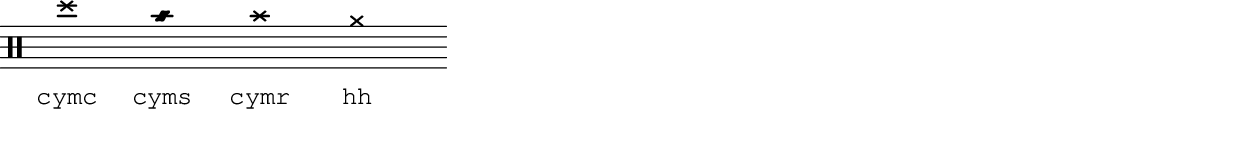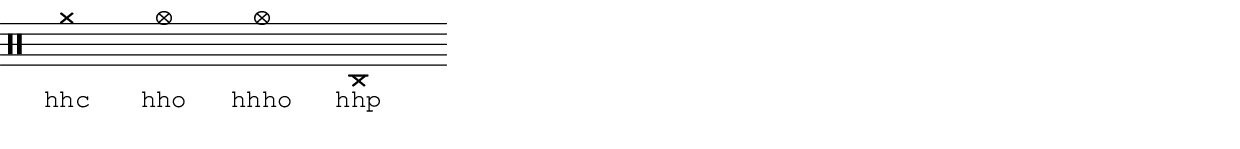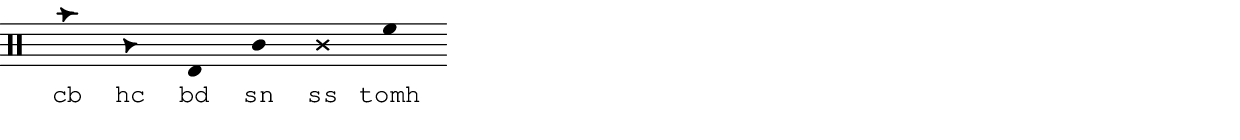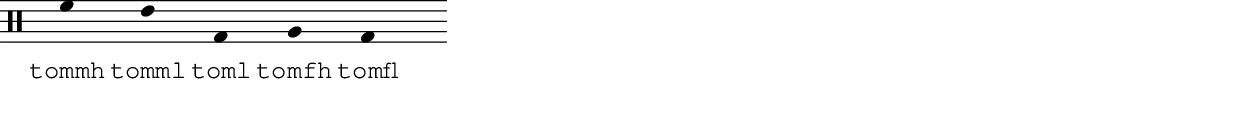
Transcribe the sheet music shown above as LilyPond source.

%% Generated by lilypond-book.py
%% Options: [exampleindent=10.16\mm,indent=0\mm,line-width=10.0\cm,quote]
\include "lilypond-book-preamble.ly"


% ****************************************************************
% Start cut-&-pastable-section
% ****************************************************************



\paper {
  indent = 0\mm
  line-width = 10.0\cm
  % offset the left padding, also add 1mm as lilypond creates cropped
  % images with a little space on the right
  line-width = #(- line-width (* mm  3.000000) (* mm 1))
  line-width = 10.0\cm - 2.0 * 10.16\mm
  % offset the left padding, also add 1mm as lilypond creates cropped
  % images with a little space on the right
  line-width = #(- line-width (* mm  3.000000) (* mm 1))
}

\layout {
  
}





% ****************************************************************
% ly snippet:
% ****************************************************************
\sourcefileline 268
nam = \lyricmode {
  cymc cyms cymr hh hhc hho hhho hhp
  cb hc bd sn ss tomh tommh tomml toml tomfh tomfl }
mus = \drummode {
  cymc cyms cymr hh hhc hho hhho hhp \break
  cb hc bd sn ss tomh tommh tomml toml tomfh tomfl s16 }
\score {
  << \new DrumStaff \with {
       \remove "Bar_engraver"
       \remove "Time_signature_engraver"
       \hide Stem
       \override Stem.Y-extent = ##f
       drumStyleTable = #agostini-drums-style
     } \mus
     \new Lyrics \nam
  >>
  \layout {
    \context {
      \Score
      \override LyricText.font-family = #'typewriter
      \override BarNumber.transparent =##T
    }
  }
}



% ****************************************************************
% end ly snippet
% ****************************************************************
